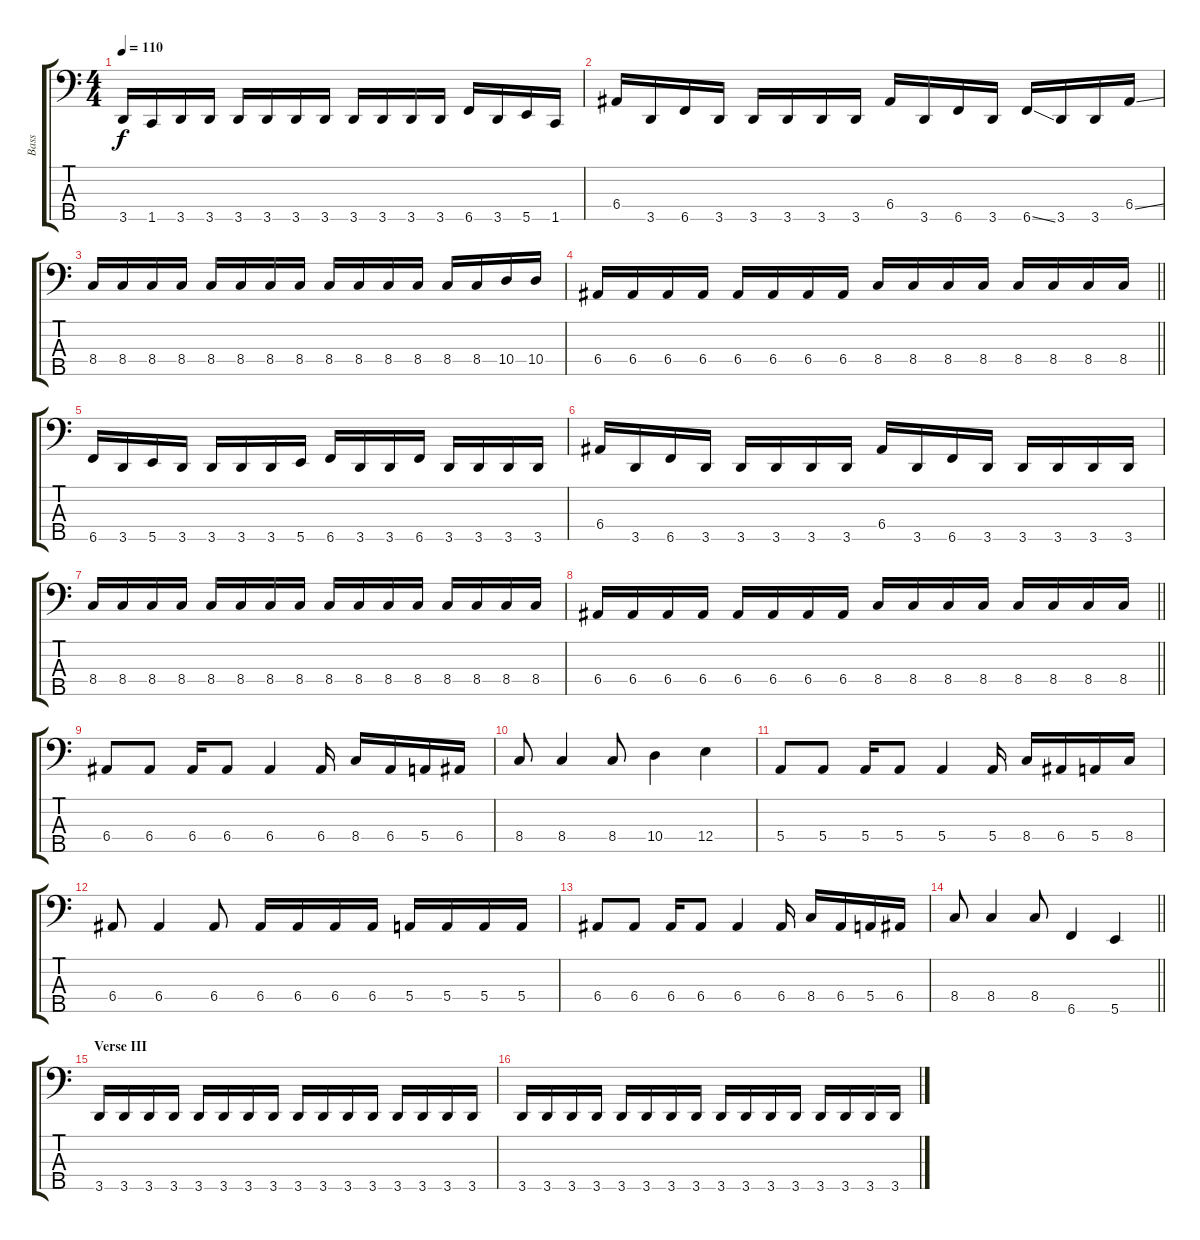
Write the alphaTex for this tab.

\track ("Bass" "Bass") {instrument electricbasspick}
\staff {score tabs}
\tuning (G2 D2 A1 E1 B0) {hide}
\ts (4 4)
\tempo 110
\clef f4
\ks c
3.5.16{dy f} 1.5.16 3.5.16 3.5.16 3.5.16 3.5.16 3.5.16 3.5.16 3.5.16 3.5.16 3.5.16 3.5.16 6.5.16 3.5.16 5.5.16 1.5.16 |
6.4.16 3.5.16 6.5.16 3.5.16 3.5.16 3.5.16 3.5.16 3.5.16 6.4.16 3.5.16 6.5.16 3.5.16 6.5{ss}.16 3.5.16 3.5.16 6.4{ss}.16 |
8.4.16 8.4.16 8.4.16 8.4.16 8.4.16 8.4.16 8.4.16 8.4.16 8.4.16 8.4.16 8.4.16 8.4.16 8.4.16 8.4.16 10.4.16 10.4.16 |
\barLineRight lightlight
6.4.16 6.4.16 6.4.16 6.4.16 6.4.16 6.4.16 6.4.16 6.4.16 8.4.16 8.4.16 8.4.16 8.4.16 8.4.16 8.4.16 8.4.16 8.4.16 |
6.5.16 3.5.16 5.5.16 3.5.16 3.5.16 3.5.16 3.5.16 5.5.16 6.5.16 3.5.16 3.5.16 6.5.16 3.5.16 3.5.16 3.5.16 3.5.16 |
6.4.16 3.5.16 6.5.16 3.5.16 3.5.16 3.5.16 3.5.16 3.5.16 6.4.16 3.5.16 6.5.16 3.5.16 3.5.16 3.5.16 3.5.16 3.5.16 |
8.4.16 8.4.16 8.4.16 8.4.16 8.4.16 8.4.16 8.4.16 8.4.16 8.4.16 8.4.16 8.4.16 8.4.16 8.4.16 8.4.16 8.4.16 8.4.16 |
\barLineRight lightlight
6.4.16 6.4.16 6.4.16 6.4.16 6.4.16 6.4.16 6.4.16 6.4.16 8.4.16 8.4.16 8.4.16 8.4.16 8.4.16 8.4.16 8.4.16 8.4.16 |
6.4.8 6.4.8 6.4.16 6.4.8 6.4.4 6.4.16 8.4.16 6.4.16 5.4.16 6.4.16 |
8.4.8 8.4.4 8.4.8 10.4.4 12.4.4 |
5.4.8 5.4.8 5.4.16 5.4.8 5.4.4 5.4.16 8.4.16 6.4.16 5.4.16 8.4.16 |
6.4.8 6.4.4 6.4.8 6.4.16 6.4.16 6.4.16 6.4.16 5.4.16 5.4.16 5.4.16 5.4.16 |
6.4.8 6.4.8 6.4.16 6.4.8 6.4.4 6.4.16 8.4.16 6.4.16 5.4.16 6.4.16 |
\barLineRight lightlight
8.4.8 8.4.4 8.4.8 6.5.4 5.5.4 |
\section ("" "Verse III")
3.5.16 3.5.16 3.5.16 3.5.16 3.5.16 3.5.16 3.5.16 3.5.16 3.5.16 3.5.16 3.5.16 3.5.16 3.5.16 3.5.16 3.5.16 3.5.16 |
3.5.16 3.5.16 3.5.16 3.5.16 3.5.16 3.5.16 3.5.16 3.5.16 3.5.16 3.5.16 3.5.16 3.5.16 3.5.16 3.5.16 3.5.16 3.5.16
